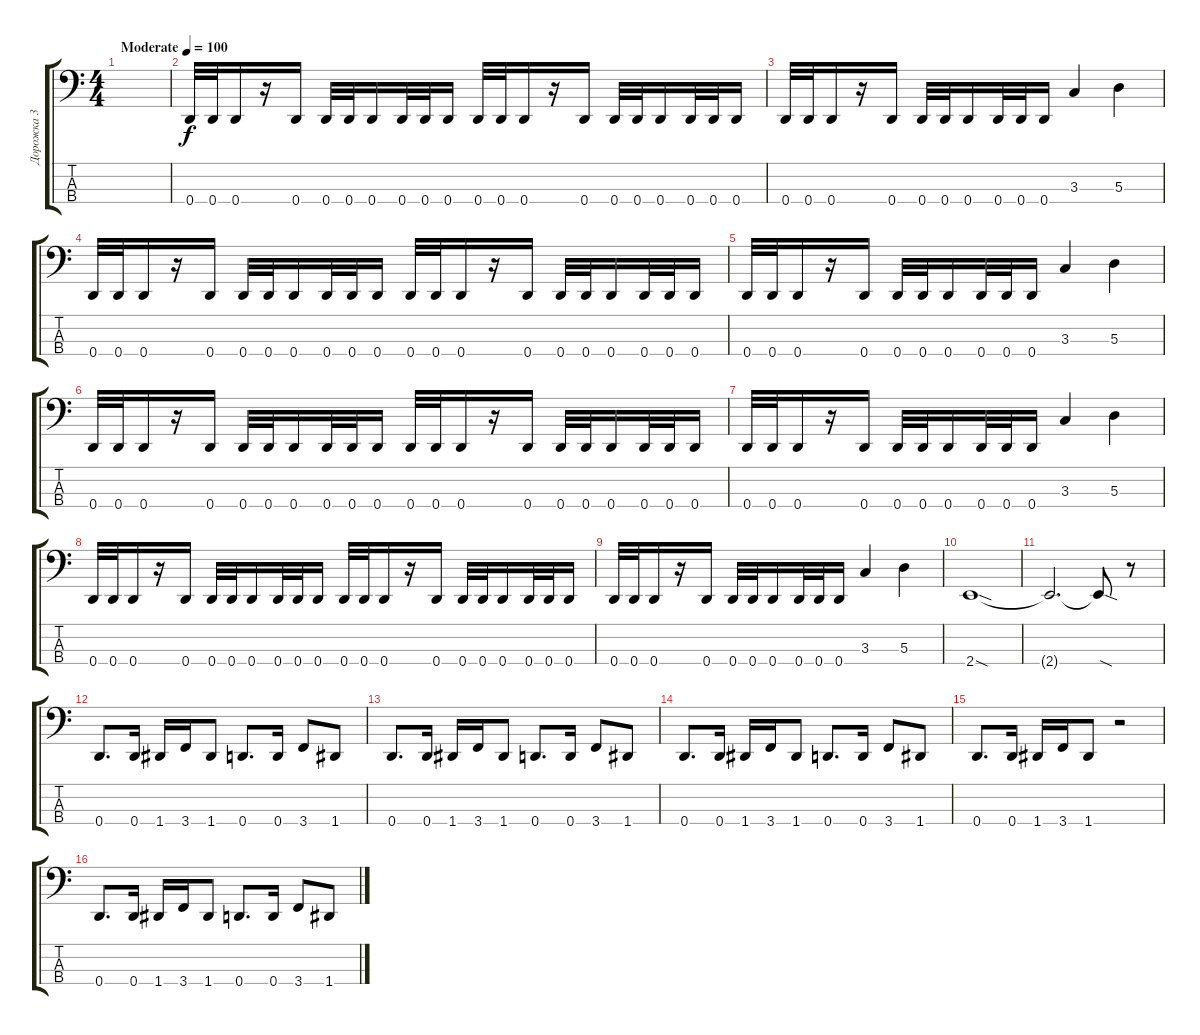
\track ("Дорожка 3" "Дорожка 3") {instrument electricbasspick}
\staff {score tabs}
\tuning (G2 D2 A1 D1) {hide}
\ts (4 4)
\tempo (100 "Moderate")
\clef f4
\ks c
|
0.4.32 0.4.32 0.4.16 r.16 0.4.16 0.4.32 0.4.32 0.4.16 0.4.32 0.4.32 0.4.16 0.4.32 0.4.32 0.4.16 r.16 0.4.16 0.4.32 0.4.32 0.4.16 0.4.32 0.4.32 0.4.16 |
0.4.32 0.4.32 0.4.16 r.16 0.4.16 0.4.32 0.4.32 0.4.16 0.4.32 0.4.32 0.4.16 3.3.4 5.3.4 |
0.4.32 0.4.32 0.4.16 r.16 0.4.16 0.4.32 0.4.32 0.4.16 0.4.32 0.4.32 0.4.16 0.4.32 0.4.32 0.4.16 r.16 0.4.16 0.4.32 0.4.32 0.4.16 0.4.32 0.4.32 0.4.16 |
0.4.32 0.4.32 0.4.16 r.16 0.4.16 0.4.32 0.4.32 0.4.16 0.4.32 0.4.32 0.4.16 3.3.4 5.3.4 |
0.4.32 0.4.32 0.4.16 r.16 0.4.16 0.4.32 0.4.32 0.4.16 0.4.32 0.4.32 0.4.16 0.4.32 0.4.32 0.4.16 r.16 0.4.16 0.4.32 0.4.32 0.4.16 0.4.32 0.4.32 0.4.16 |
0.4.32 0.4.32 0.4.16 r.16 0.4.16 0.4.32 0.4.32 0.4.16 0.4.32 0.4.32 0.4.16 3.3.4 5.3.4 |
0.4.32 0.4.32 0.4.16 r.16 0.4.16 0.4.32 0.4.32 0.4.16 0.4.32 0.4.32 0.4.16 0.4.32 0.4.32 0.4.16 r.16 0.4.16 0.4.32 0.4.32 0.4.16 0.4.32 0.4.32 0.4.16 |
0.4.32 0.4.32 0.4.16 r.16 0.4.16 0.4.32 0.4.32 0.4.16 0.4.32 0.4.32 0.4.16 3.3.4 5.3.4 |
2.4{sod}.1 |
2.4{t}.2{d} 2.4{sod t}.8 r.8 |
0.4.8{d} 0.4.16 1.4.16 3.4.16 1.4.8 0.4.8{d} 0.4.16 3.4.8 1.4.8 |
0.4.8{d} 0.4.16 1.4.16 3.4.16 1.4.8 0.4.8{d} 0.4.16 3.4.8 1.4.8 |
0.4.8{d} 0.4.16 1.4.16 3.4.16 1.4.8 0.4.8{d} 0.4.16 3.4.8 1.4.8 |
0.4.8{d} 0.4.16 1.4.16 3.4.16 1.4.8 r.2 |
0.4.8{d} 0.4.16 1.4.16 3.4.16 1.4.8 0.4.8{d} 0.4.16 3.4.8 1.4.8
